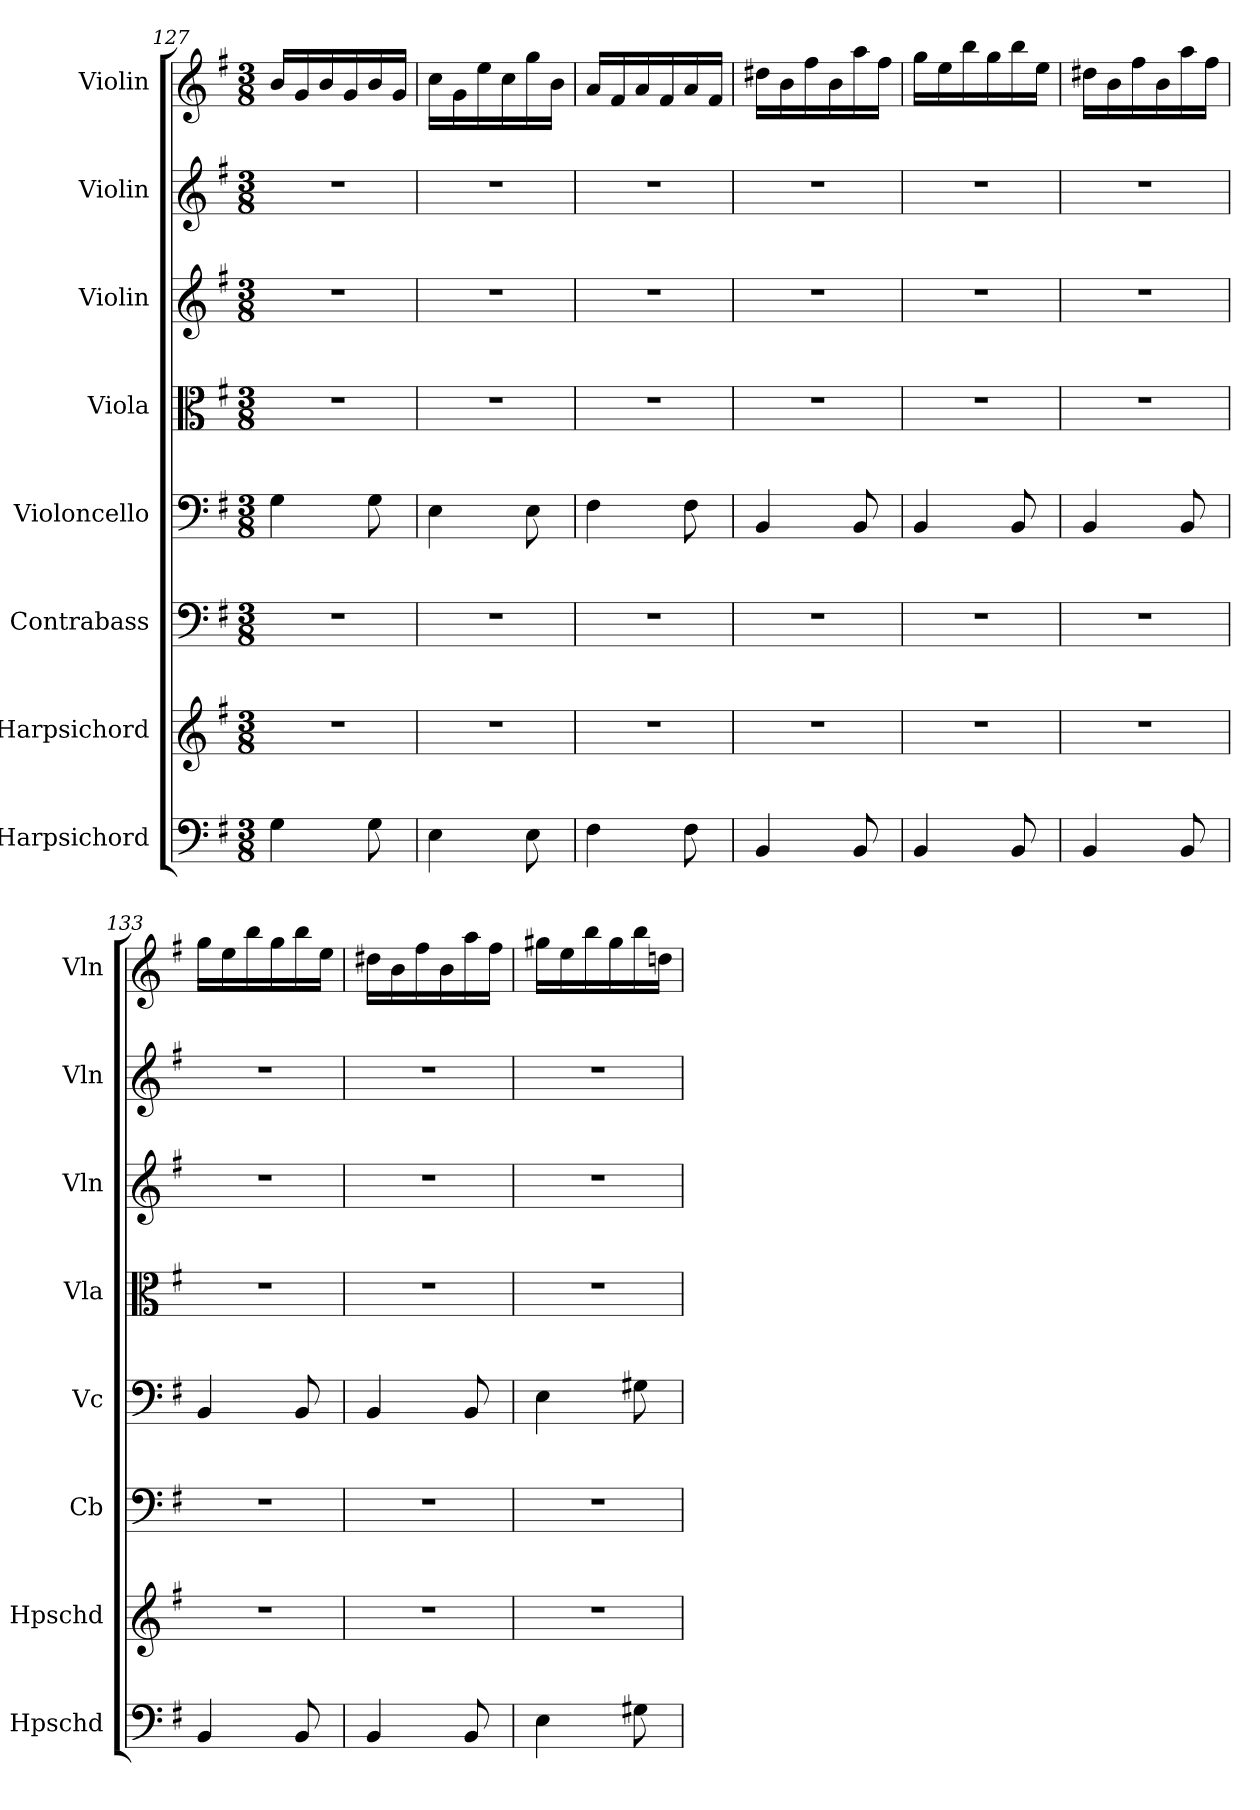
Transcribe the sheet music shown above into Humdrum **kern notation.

**kern	**kern	**kern	**kern	**kern	**kern	**kern	**kern
*part8	*part7	*part6	*part5	*part4	*part3	*part2	*part1
*staff8	*staff7	*staff6	*staff5	*staff4	*staff3	*staff2	*staff1
*I"Harpsichord	*I"Harpsichord	*I"Contrabass	*I"Violoncello	*I"Viola	*I"Violin	*I"Violin	*I"Violin
*I'Hpschd	*I'Hpschd	*I'Cb	*I'Vc	*I'Vla	*I'Vln	*I'Vln	*I'Vln
*clefF4	*clefG2	*clefF4	*clefF4	*clefC3	*clefG2	*clefG2	*clefG2
*k[f#]	*k[f#]	*k[f#]	*k[f#]	*k[f#]	*k[f#]	*k[f#]	*k[f#]
*M3/8	*M3/8	*M3/8	*M3/8	*M3/8	*M3/8	*M3/8	*M3/8
=127	=127	=127	=127	=127	=127	=127	=127
4G\	4.r	4.r	4G\	4.r	4.r	4.r	16b/LL
.	.	.	.	.	.	.	16g/
.	.	.	.	.	.	.	16b/
.	.	.	.	.	.	.	16g/
8G\	.	.	8G\	.	.	.	16b/
.	.	.	.	.	.	.	16g/JJ
=128	=128	=128	=128	=128	=128	=128	=128
4E\	4.r	4.r	4E\	4.r	4.r	4.r	16cc\LL
.	.	.	.	.	.	.	16g\
.	.	.	.	.	.	.	16ee\
.	.	.	.	.	.	.	16cc\
8E\	.	.	8E\	.	.	.	16gg\
.	.	.	.	.	.	.	16b\JJ
=129	=129	=129	=129	=129	=129	=129	=129
4F#\	4.r	4.r	4F#\	4.r	4.r	4.r	16a/LL
.	.	.	.	.	.	.	16f#/
.	.	.	.	.	.	.	16a/
.	.	.	.	.	.	.	16f#/
8F#\	.	.	8F#\	.	.	.	16a/
.	.	.	.	.	.	.	16f#/JJ
=130	=130	=130	=130	=130	=130	=130	=130
4BB/	4.r	4.r	4BB/	4.r	4.r	4.r	16dd#X\LL
.	.	.	.	.	.	.	16b\
.	.	.	.	.	.	.	16ff#\
.	.	.	.	.	.	.	16b\
8BB/	.	.	8BB/	.	.	.	16aa\
.	.	.	.	.	.	.	16ff#\JJ
=131	=131	=131	=131	=131	=131	=131	=131
4BB/	4.r	4.r	4BB/	4.r	4.r	4.r	16gg\LL
.	.	.	.	.	.	.	16ee\
.	.	.	.	.	.	.	16bb\
.	.	.	.	.	.	.	16gg\
8BB/	.	.	8BB/	.	.	.	16bb\
.	.	.	.	.	.	.	16ee\JJ
=132	=132	=132	=132	=132	=132	=132	=132
4BB/	4.r	4.r	4BB/	4.r	4.r	4.r	16dd#X\LL
.	.	.	.	.	.	.	16b\
.	.	.	.	.	.	.	16ff#\
.	.	.	.	.	.	.	16b\
8BB/	.	.	8BB/	.	.	.	16aa\
.	.	.	.	.	.	.	16ff#\JJ
=133	=133	=133	=133	=133	=133	=133	=133
4BB/	4.r	4.r	4BB/	4.r	4.r	4.r	16gg\LL
.	.	.	.	.	.	.	16ee\
.	.	.	.	.	.	.	16bb\
.	.	.	.	.	.	.	16gg\
8BB/	.	.	8BB/	.	.	.	16bb\
.	.	.	.	.	.	.	16ee\JJ
=134	=134	=134	=134	=134	=134	=134	=134
4BB/	4.r	4.r	4BB/	4.r	4.r	4.r	16dd#X\LL
.	.	.	.	.	.	.	16b\
.	.	.	.	.	.	.	16ff#\
.	.	.	.	.	.	.	16b\
8BB/	.	.	8BB/	.	.	.	16aa\
.	.	.	.	.	.	.	16ff#\JJ
=135	=135	=135	=135	=135	=135	=135	=135
4E\	4.r	4.r	4E\	4.r	4.r	4.r	16gg#X\LL
.	.	.	.	.	.	.	16ee\
.	.	.	.	.	.	.	16bb\
.	.	.	.	.	.	.	16gg#\
8G#X\	.	.	8G#X\	.	.	.	16bb\
.	.	.	.	.	.	.	16ddn\JJ
=	=	=	=	=	=	=	=
*-	*-	*-	*-	*-	*-	*-	*-
